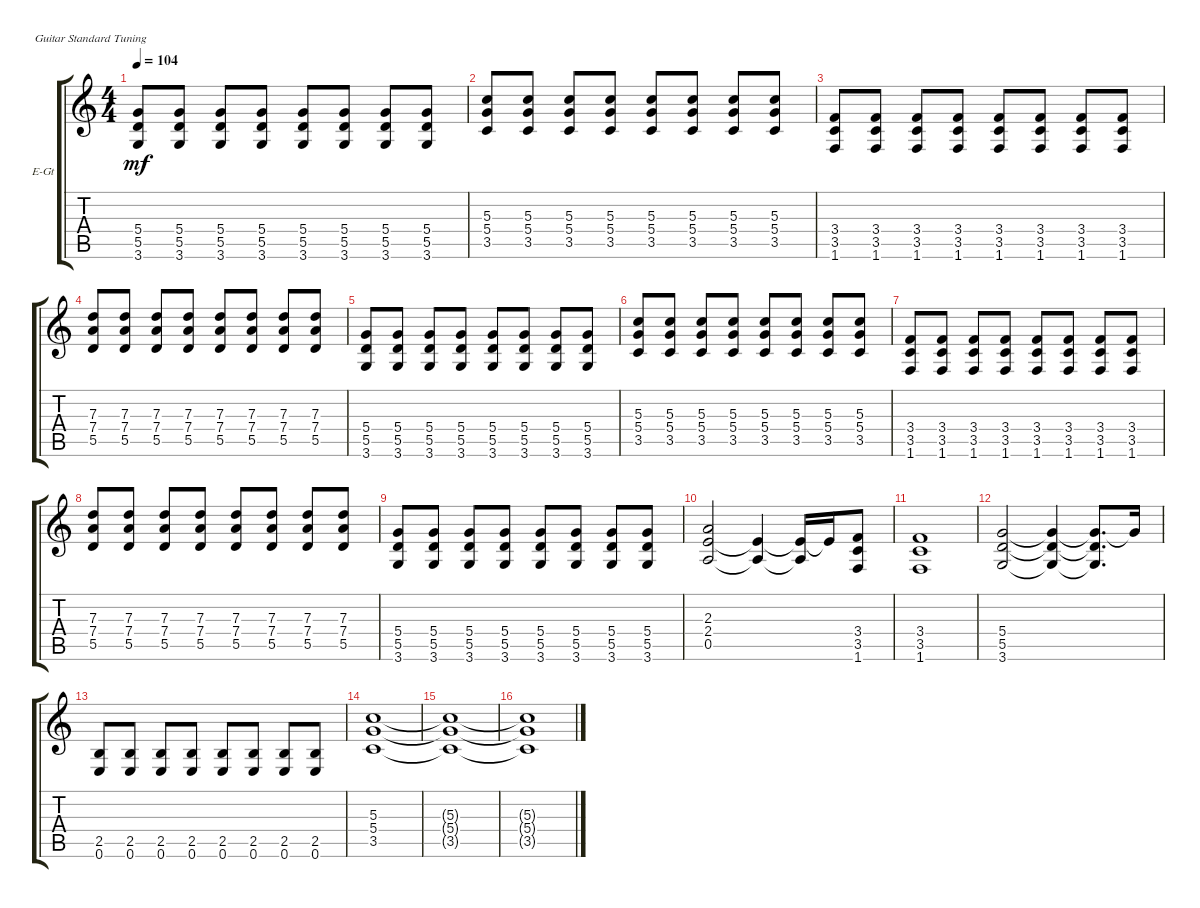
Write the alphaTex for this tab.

\defaultSystemsLayout 4
\bracketExtendMode groupsimilarinstruments
\firstSystemTrackNameOrientation horizontal
\otherSystemsTrackNameOrientation horizontal
\track ("Electric Guitar" "E-Gt") {instrument overdrivenguitar}
\staff {score tabs}
\tuning (E4 B3 G3 D3 A2 E2)
\ts (4 4)
\tempo 104
\clef g2
\ks c
(3.6 5.5 5.4).8{dy mf} (3.6 5.5 5.4).8 (3.6 5.5 5.4).8 (3.6 5.5 5.4).8 (3.6 5.5 5.4).8 (3.6 5.5 5.4).8 (3.6 5.5 5.4).8 (3.6 5.5 5.4).8 |
(3.5 5.4 5.3).8 (3.5 5.4 5.3).8 (3.5 5.4 5.3).8 (3.5 5.4 5.3).8 (3.5 5.4 5.3).8 (3.5 5.4 5.3).8 (3.5 5.4 5.3).8 (3.5 5.4 5.3).8 |
(1.6 3.5 3.4).8 (1.6 3.5 3.4).8 (1.6 3.5 3.4).8 (1.6 3.5 3.4).8 (1.6 3.5 3.4).8 (1.6 3.5 3.4).8 (1.6 3.5 3.4).8 (1.6 3.5 3.4).8 |
(5.5 7.4 7.3).8 (5.5 7.4 7.3).8 (5.5 7.4 7.3).8 (5.5 7.4 7.3).8 (5.5 7.4 7.3).8 (5.5 7.4 7.3).8 (5.5 7.4 7.3).8 (5.5 7.4 7.3).8 |
(3.6 5.5 5.4).8 (3.6 5.5 5.4).8 (3.6 5.5 5.4).8 (3.6 5.5 5.4).8 (3.6 5.5 5.4).8 (3.6 5.5 5.4).8 (3.6 5.5 5.4).8 (3.6 5.5 5.4).8 |
(3.5 5.4 5.3).8 (3.5 5.4 5.3).8 (3.5 5.4 5.3).8 (3.5 5.4 5.3).8 (3.5 5.4 5.3).8 (3.5 5.4 5.3).8 (3.5 5.4 5.3).8 (3.5 5.4 5.3).8 |
(1.6 3.5 3.4).8 (1.6 3.5 3.4).8 (1.6 3.5 3.4).8 (1.6 3.5 3.4).8 (1.6 3.5 3.4).8 (1.6 3.5 3.4).8 (1.6 3.5 3.4).8 (1.6 3.5 3.4).8 |
(5.5 7.4 7.3).8 (5.5 7.4 7.3).8 (5.5 7.4 7.3).8 (5.5 7.4 7.3).8 (5.5 7.4 7.3).8 (5.5 7.4 7.3).8 (5.5 7.4 7.3).8 (5.5 7.4 7.3).8 |
(3.6 5.5 5.4).8 (3.6 5.5 5.4).8 (3.6 5.5 5.4).8 (3.6 5.5 5.4).8 (3.6 5.5 5.4).8 (3.6 5.5 5.4).8 (3.6 5.5 5.4).8 (3.6 5.5 5.4).8 |
(2.4 0.5 2.3).2 (2.4{t} 0.5{t}).4 (2.4{t} 0.5{t}).16 2.4{t}.16 (1.6 3.5 3.4).8 |
(1.6 3.5 3.4).1 |
(3.6 5.4 5.5).2 (3.6{t} 5.4{t} 5.5{t}).4 (3.6{t} 5.4{t} 5.5{t}).8{d} 5.4{t}.16 |
(0.6 2.5).8 (2.5 0.6).8 (2.5 0.6).8 (2.5 0.6).8 (0.6 2.5).8 (2.5 0.6).8 (2.5 0.6).8 (2.5 0.6).8 |
(3.5 5.4 5.3).1 |
(3.5{t} 5.4{t} 5.3{t}).1 |
(3.5{t} 5.4{t} 5.3{t}).1
